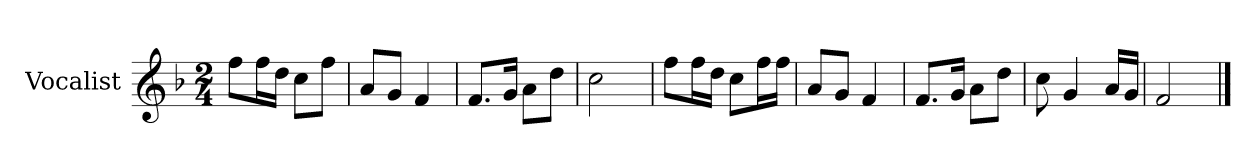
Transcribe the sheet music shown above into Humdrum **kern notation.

**kern
*part1
*staff1
*I"Vocalist
*k[b-]
*F:
*M2/4
=
8ffL
16ffL
16ddJJ
8ccL
8ffJ
=1
8aL
8gJ
4f
=2
8.fL
16gJk
8aL
8ddJ
=3
2cc
=4
8ffL
16ffL
16ddJJ
8ccL
16ffL
16ffJJ
=5
8aL
8gJ
4f
=6
8.fL
16gJk
8aL
8ddJ
=7
8cc
4g
16aLL
16gJJ
=8
2f
==
*-
